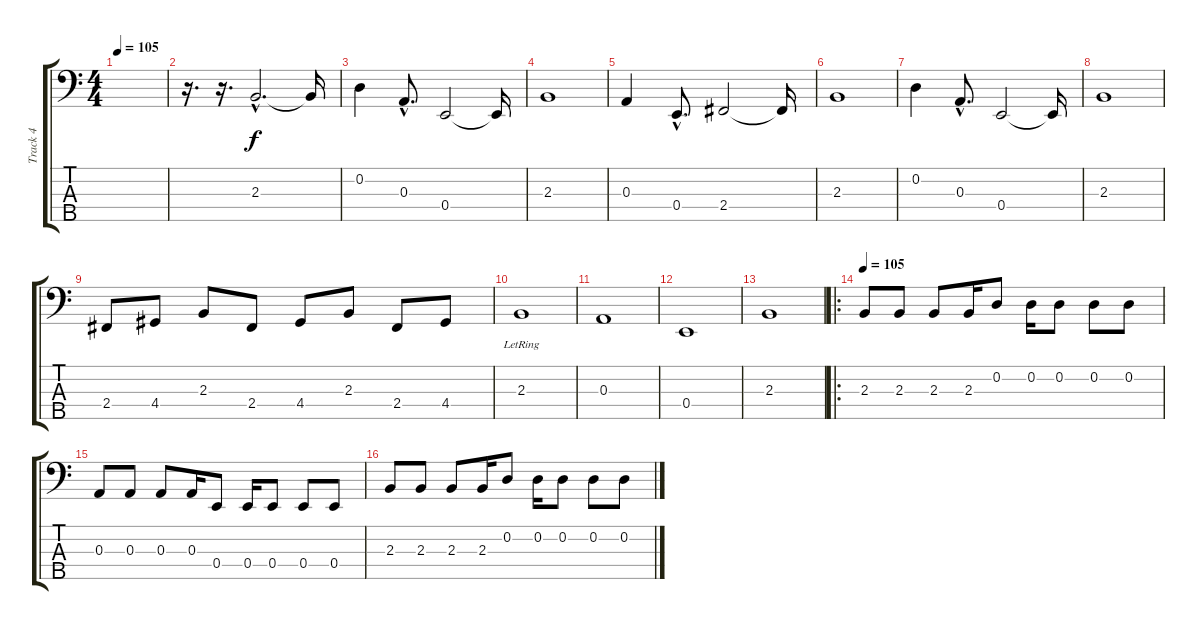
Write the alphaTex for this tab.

\track ("Track 4" "Track 4") {instrument electricbassfinger}
\staff {score tabs}
\tuning (G2 D2 A1 E1 B0) {hide}
\ts (4 4)
\tempo 105
\tempo 123
\tempo 105
\clef f4
\ks c
|
r.16{d} r.16{d} 2.3{hac}.2{d} 2.3{t}.16 |
0.2.4 0.3{hac}.8{d} 0.4.2 0.4{t}.16 |
2.3.1 |
0.3.4 0.4{hac}.8{d} 2.4.2 2.4{t}.16 |
2.3.1 |
0.2.4 0.3{hac}.8{d} 0.4.2 0.4{t}.16 |
2.3.1 |
2.4.8 4.4.8 2.3.8 2.4.8 4.4.8 2.3.8 2.4.8 4.4.8 |
2.3{lr}.1 |
0.3.1 |
0.4.1 |
2.3.1 |
\ro
\tempo 105
2.3.8 2.3.8 2.3.8 2.3.16 0.2.8 0.2.16 0.2.8 0.2.8 0.2.8 |
0.3.8 0.3.8 0.3.8 0.3.16 0.4.8 0.4.16 0.4.8 0.4.8 0.4.8 |
2.3.8 2.3.8 2.3.8 2.3.16 0.2.8 0.2.16 0.2.8 0.2.8 0.2.8
